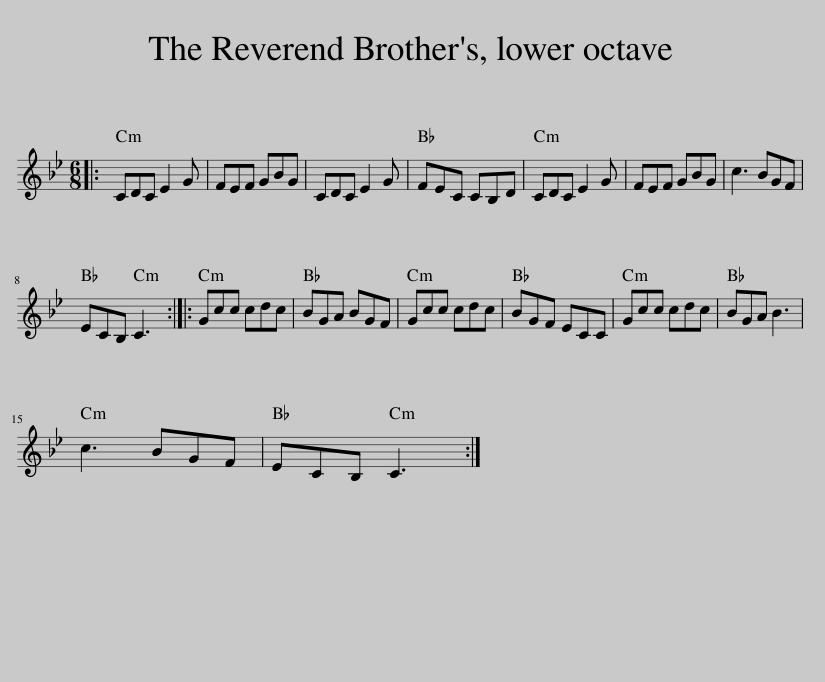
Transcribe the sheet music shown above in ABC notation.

X:1
L:1/8
M:6/8
I:linebreak $
K:Bb
V:1 treble
V:1
|: CDC E2 G | FEF GBG | CDC E2 G | FEC CB,D | CDC E2 G | %5
 FEF GBG | c3 BGF |$ ECB, C3 :: Gcc cdc | BGA BGF | %10
 Gcc cdc | BGF ECC | Gcc cdc | BGA B3 |$ c3 BGF | %15
 ECB, C3 :| %16
